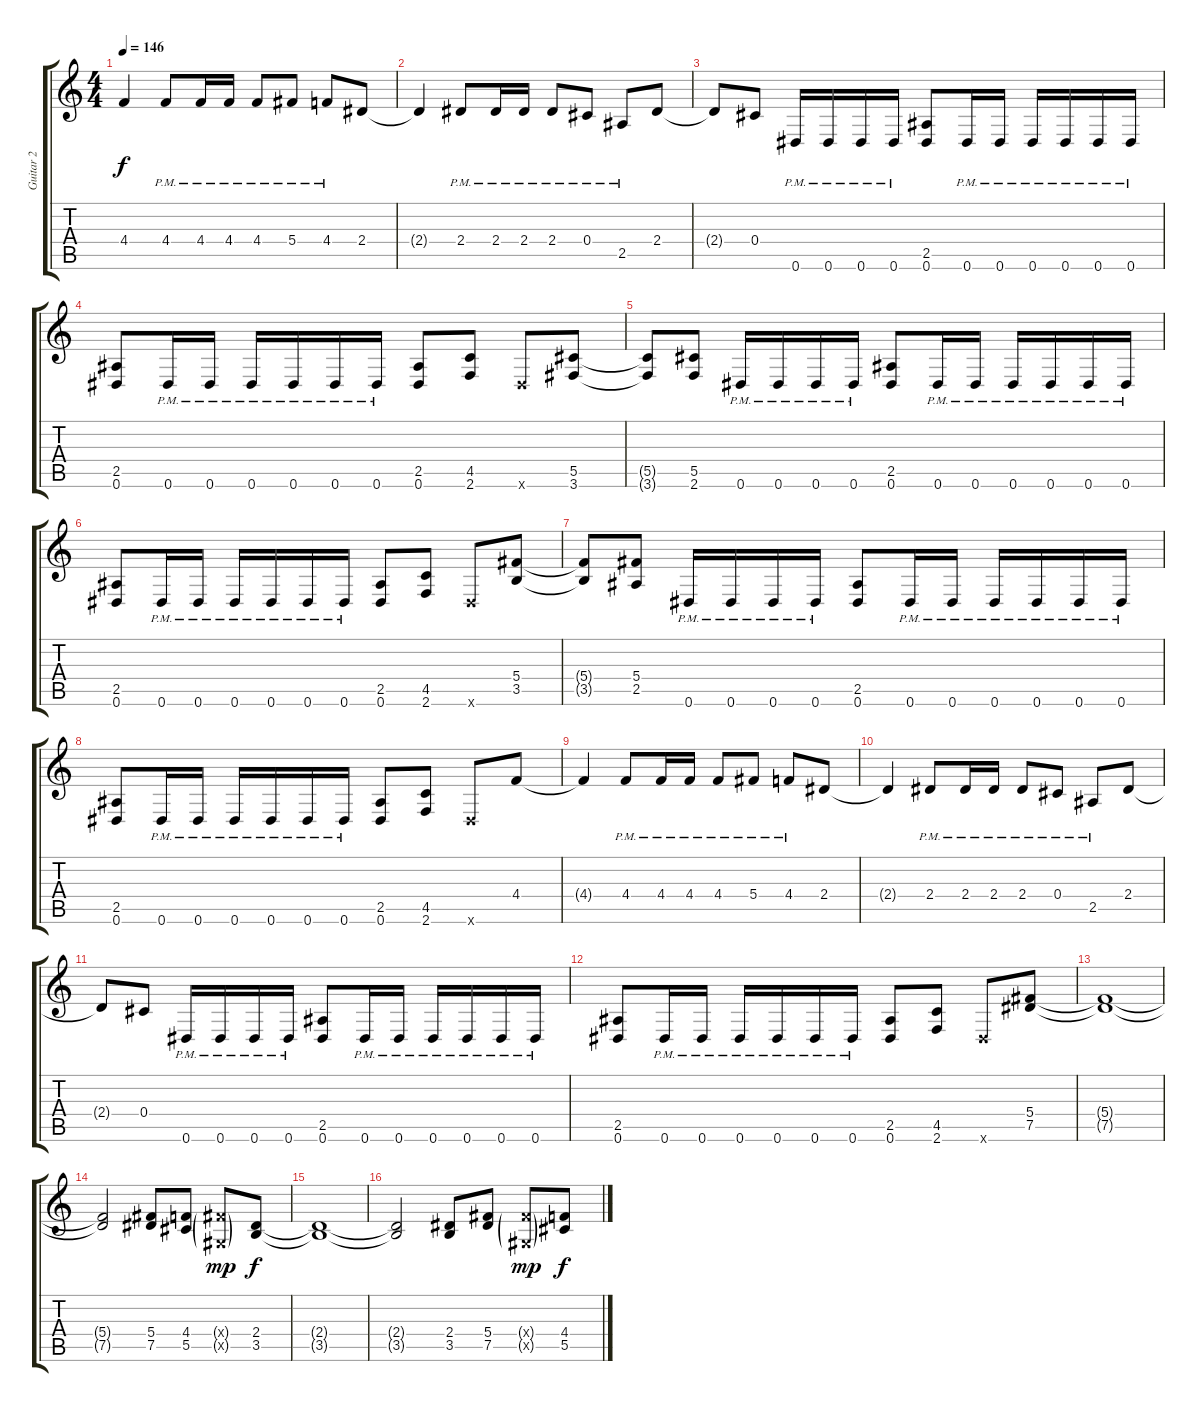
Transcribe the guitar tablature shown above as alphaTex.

\track ("Guitar 2" "Guitar 2") {instrument distortionguitar}
\staff {score tabs}
\tuning (Eb4 Bb3 Gb3 Db3 Ab2 Eb2) {hide}
\ts (4 4)
\tempo 146
\clef g2
\ks c
4.4{t}.4{dy f} 4.4{pm}.8 4.4{pm}.16 4.4{pm}.16 4.4{pm}.8 5.4{pm}.8 4.4{pm}.8 2.4.8 |
2.4{t}.4 2.4{pm}.8 2.4{pm}.16 2.4{pm}.16 2.4{pm}.8 0.4{pm}.8 2.5{pm}.8 2.4.8 |
2.4{t}.8 0.4.8 0.6{pm}.16 0.6{pm}.16 0.6{pm}.16 0.6{pm}.16 (2.5 0.6).8 0.6{pm}.16 0.6{pm}.16 0.6{pm}.16 0.6{pm}.16 0.6{pm}.16 0.6{pm}.16 |
(2.5 0.6).8 0.6{pm}.16 0.6{pm}.16 0.6{pm}.16 0.6{pm}.16 0.6{pm}.16 0.6{pm}.16 (2.5 0.6).8 (4.5 2.6).8 0.6{x}.8 (5.5 3.6).8 |
(5.5{t} 3.6{t}).8 (5.5 2.6).8 0.6{pm}.16 0.6{pm}.16 0.6{pm}.16 0.6{pm}.16 (2.5 0.6).8 0.6{pm}.16 0.6{pm}.16 0.6{pm}.16 0.6{pm}.16 0.6{pm}.16 0.6{pm}.16 |
(2.5 0.6).8 0.6{pm}.16 0.6{pm}.16 0.6{pm}.16 0.6{pm}.16 0.6{pm}.16 0.6{pm}.16 (2.5 0.6).8 (4.5 2.6).8 0.6{x}.8 (5.4 3.5).8 |
(5.4{t} 3.5{t}).8 (5.4 2.5).8 0.6{pm}.16 0.6{pm}.16 0.6{pm}.16 0.6{pm}.16 (2.5 0.6).8 0.6{pm}.16 0.6{pm}.16 0.6{pm}.16 0.6{pm}.16 0.6{pm}.16 0.6{pm}.16 |
(2.5 0.6).8 0.6{pm}.16 0.6{pm}.16 0.6{pm}.16 0.6{pm}.16 0.6{pm}.16 0.6{pm}.16 (2.5 0.6).8 (4.5 2.6).8 0.6{x}.8 4.4.8 |
4.4{t}.4 4.4{pm}.8 4.4{pm}.16 4.4{pm}.16 4.4{pm}.8 5.4{pm}.8 4.4{pm}.8 2.4.8 |
2.4{t}.4 2.4{pm}.8 2.4{pm}.16 2.4{pm}.16 2.4{pm}.8 0.4{pm}.8 2.5{pm}.8 2.4.8 |
2.4{t}.8 0.4.8 0.6{pm}.16 0.6{pm}.16 0.6{pm}.16 0.6{pm}.16 (2.5 0.6).8 0.6{pm}.16 0.6{pm}.16 0.6{pm}.16 0.6{pm}.16 0.6{pm}.16 0.6{pm}.16 |
(2.5 0.6).8 0.6{pm}.16 0.6{pm}.16 0.6{pm}.16 0.6{pm}.16 0.6{pm}.16 0.6{pm}.16 (2.5 0.6).8 (4.5 2.6).8 0.6{x}.8 (5.4 7.5).8 |
(5.4{t} 7.5{t}).1 |
(5.4{t} 7.5{t}).2 (5.4 7.5).8 (4.4 5.5).8 (5.4{g x} 0.5{g x}).8{dy mp} (2.4 3.5).8{dy f} |
(2.4{t} 3.5{t}).1 |
(2.4{t} 3.5{t}).2 (2.4 3.5).8 (5.4 7.5).8 (5.4{g x} 0.5{g x}).8{dy mp} (4.4 5.5).8{dy f}
